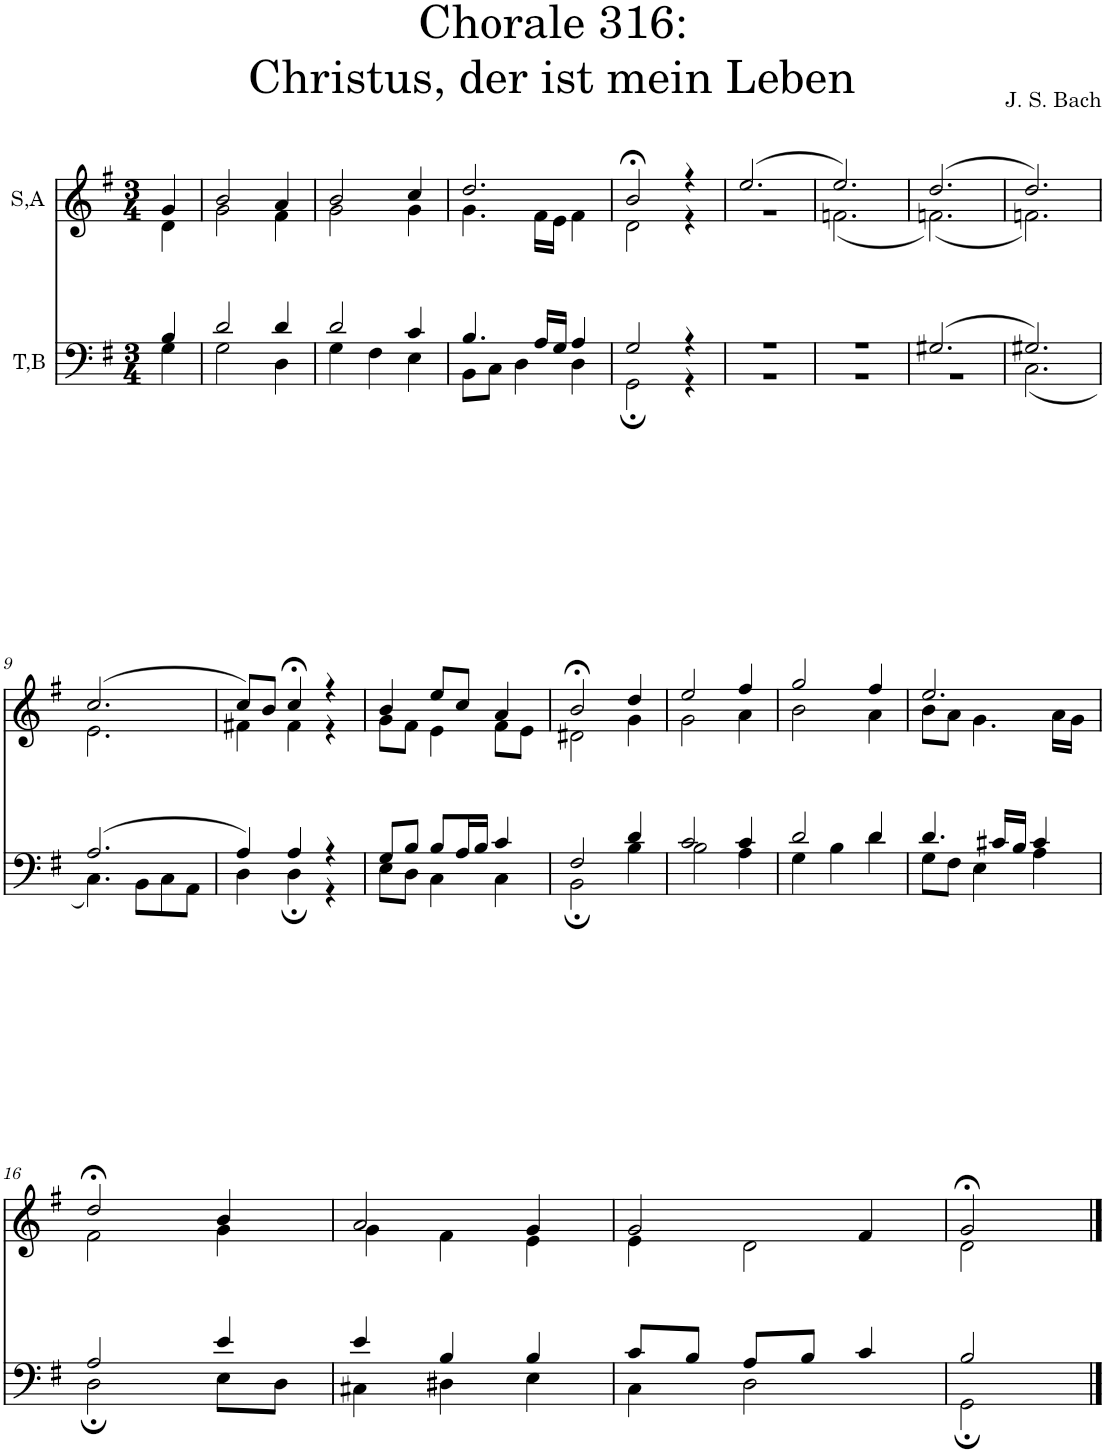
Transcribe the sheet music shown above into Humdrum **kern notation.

**kern	**kern
*part2	*part1
*staff2	*staff1
*I"T,B	*I"S,A
*clefF4	*clefG2
*k[f#]	*k[f#]
*M3/4	*M3/4
=	=
*^	*^
4B/	4G\	4g/	4d\
=1	=1	=1	=1
2d/	2G\	2b/	2g\
4d/	4D\	4a/	4f#\
=2	=2	=2	=2
2d/	4G\	2b/	2g\
.	4F#\	.	.
4c/	4E\	4cc/	4g\
=3	=3	=3	=3
4.B/	8BB\L	2.dd/	4.g\
.	8C\J	.	.
.	4D\	.	.
16A/LL	.	.	16f#\LL
16G/JJ	.	.	16e\JJ
4A/	4D\	.	4f#\
=4	=4	=4	=4
2G/	2GG;\	2b;</	2d\
4r	4r	4r	4r
=5	=5	=5	=5
2.r	2.r	(>2.ee/	2.r
=6	=6	=6	=6
2.r	2.r	2.ee/)	(<2.fn\
=7	=7	=7	=7
(>2.G#X/	2.r	(>2.dd/	(<2.fn\)
=8	=8	=8	=8
2.G#X/)	(<2.C\	2.dd/)	2.fn\)
!!LO:LB:g=z	!!
=9	=9	=9	=9
(>2.A/	4.C\)	(>2.cc/	2.e\
.	8BB\L	.	.
.	8C\	.	.
.	8AA\J	.	.
=10	=10	=10	=10
4A/)	4D\	8cc/L)	4f#X\
.	.	8b/J	.
4A/	4D;\	4cc;</	4f#\
4r	4r	4r	4r
=11	=11	=11	=11
8G/L	8E\L	4b/	8g\L
8B/J	8D\J	.	8f#\J
8B/L	4C\	8ee/L	4e\
16A/L	.	8cc/J	.
16B/JJ	.	.	.
4c/	4C\	4a/	8f#\L
.	.	.	8e\J
=12	=12	=12	=12
2F#/	2BB;\	2b;</	2d#X\
4d/	4B\	4dd/	4g\
=13	=13	=13	=13
2c/	2B\	2ee/	2g\
4c/	4A\	4ff#/	4a\
=14	=14	=14	=14
2d/	4G\	2gg/	2b\
.	4B\	.	.
4d/	4d\	4ff#/	4a\
=15	=15	=15	=15
4.d/	8G\L	2.ee/	8b\L
.	8F#\J	.	8a\J
.	4E\	.	4.g\
16c#X/LL	.	.	.
16B/JJ	.	.	.
4c#/	4A\	.	.
.	.	.	16a\LL
.	.	.	16g\JJ
!!LO:LB:g=z	!!
=16	=16	=16	=16
2A/	2D;\	2dd;</	2f#\
4e/	8E\L	4b/	4g\
.	8D\J	.	.
=17	=17	=17	=17
4e/	4C#X\	2a/	4g\
4B/	4D#X\	.	4f#\
4B/	4E\	4g/	4e\
=18	=18	=18	=18
8c/L	4C\	2g/	4e\
8B/J	.	.	.
8A/L	2D\	.	2d\
8B/J	.	.	.
4c/	.	4f#/	.
=19	=19	=19	=19
2B/	2GG;\	2g;</	2d\
*v	*v	*	*
*	*v	*v
==	==
*-	*-
